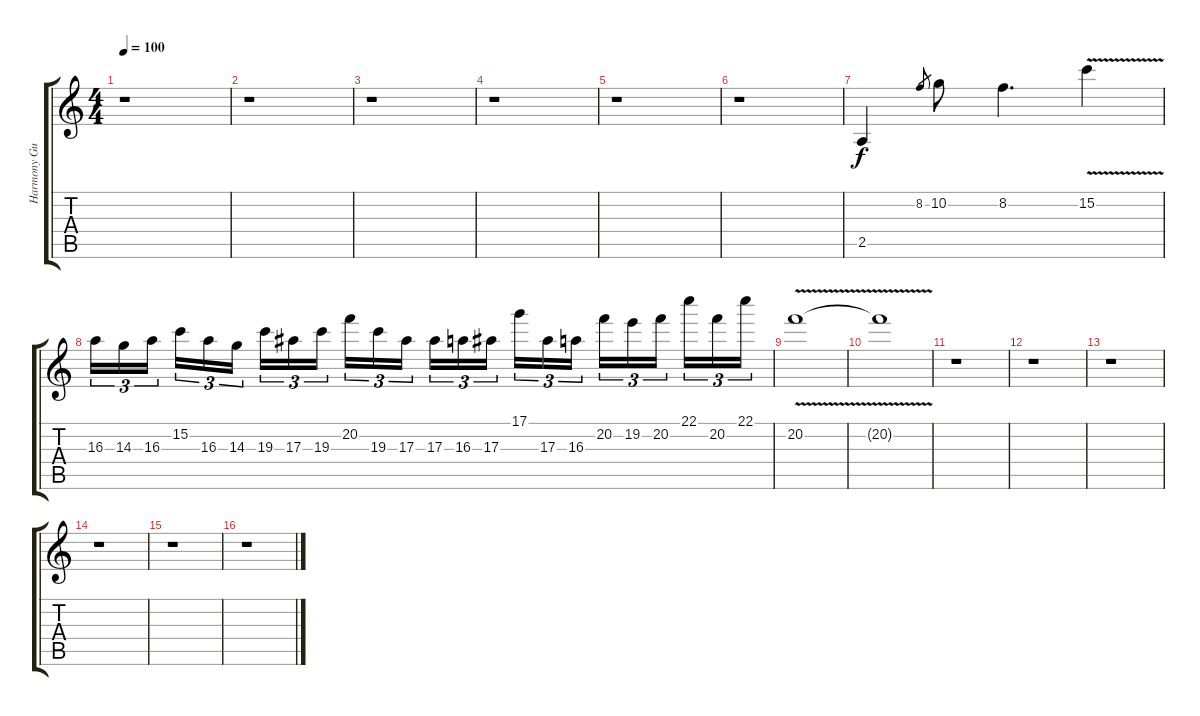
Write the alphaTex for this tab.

\track ("Harmony Guitar" "Harmony Gu") {instrument overdrivenguitar}
\staff {score tabs}
\tuning (D4 A3 F3 C3 G2 D2) {hide}
\ts (4 4)
\tempo 100
\clef g2
\ks c
r.1{dy f} |
r.1 |
r.1 |
r.1 |
r.1 |
r.1 |
2.5.4 8.2.8{gr} 10.2.8 8.2.4{d} 15.2{v}.4 |
16.3.16{tu (3 2)} 14.3.16{tu (3 2)} 16.3.16{tu (3 2) beam splitsecondary} 15.2.16{tu (3 2)} 16.3.16{tu (3 2)} 14.3.16{tu (3 2)} 19.3.16{tu (3 2)} 17.3.16{tu (3 2)} 19.3.16{tu (3 2) beam splitsecondary} 20.2.16{tu (3 2)} 19.3.16{tu (3 2)} 17.3.16{tu (3 2)} 17.3.16{tu (3 2)} 16.3.16{tu (3 2)} 17.3.16{tu (3 2) beam splitsecondary} 17.1.16{tu (3 2)} 17.3.16{tu (3 2)} 16.3.16{tu (3 2)} 20.2.16{tu (3 2)} 19.2.16{tu (3 2)} 20.2.16{tu (3 2) beam splitsecondary} 22.1.16{tu (3 2)} 20.2.16{tu (3 2)} 22.1.16{tu (3 2)} |
20.2{v}.1 |
20.2{t}.1 |
r.1 |
r.1 |
r.1 |
r.1 |
r.1 |
r.1
